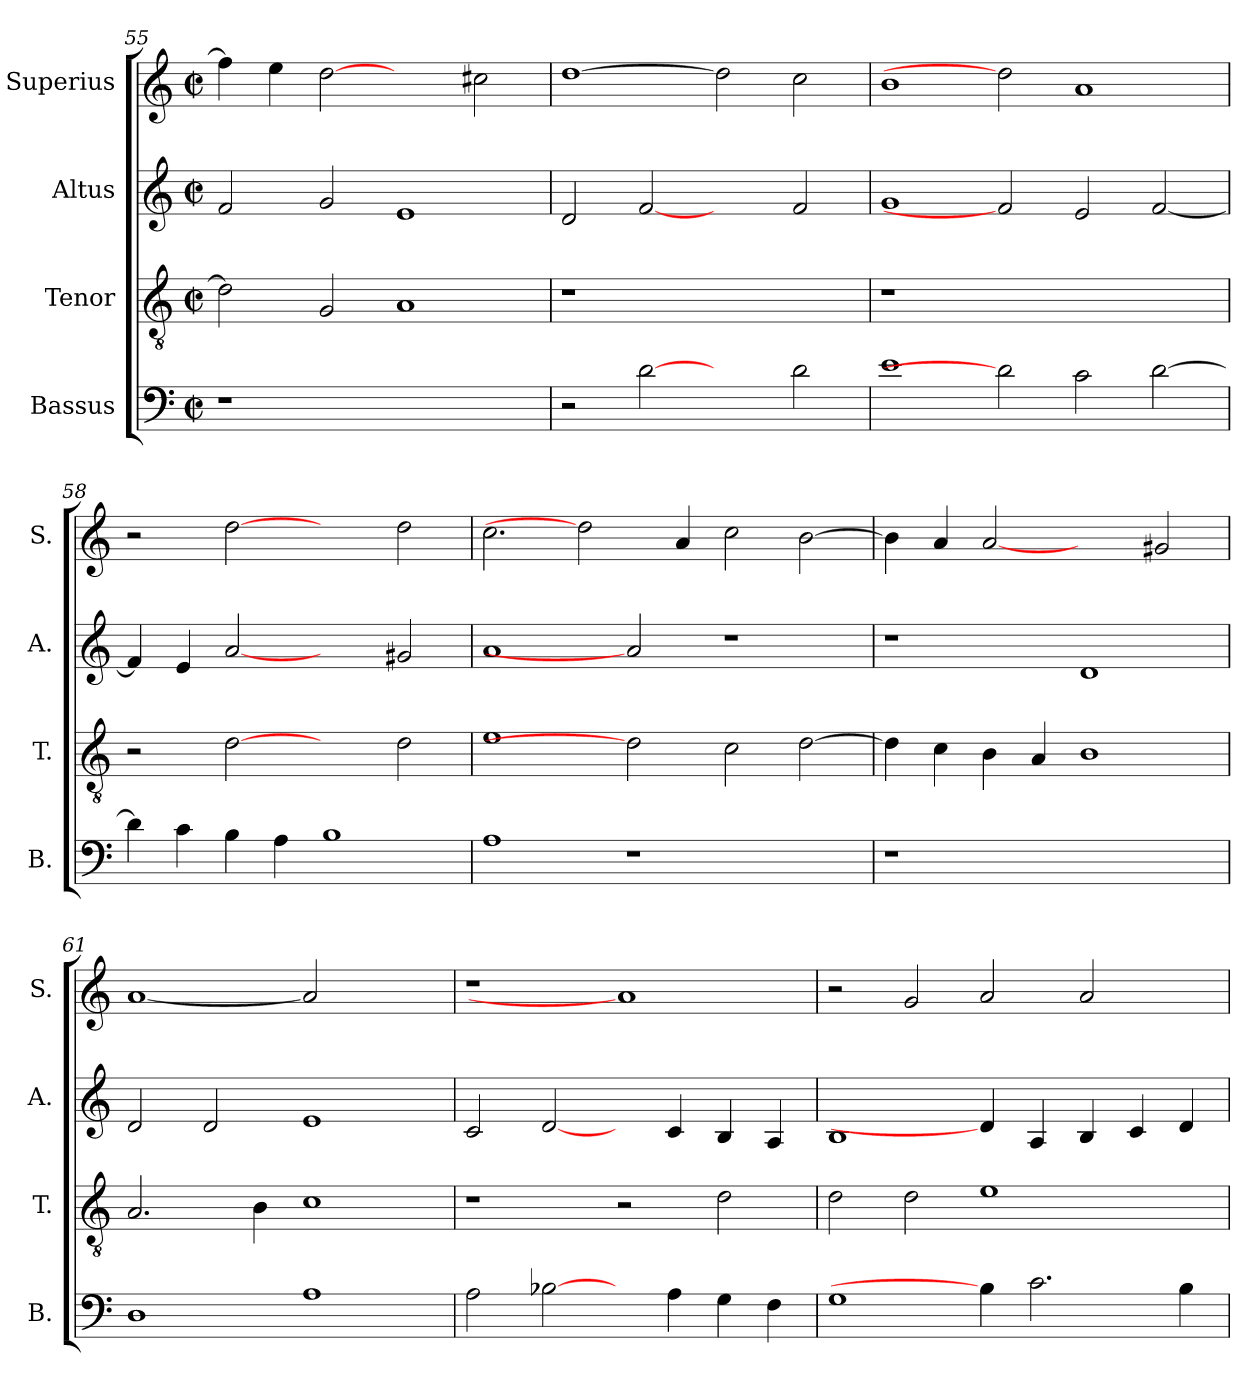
**kern	**kern	**kern	**kern
*part4	*part3	*part2	*part1
*staff4	*staff3	*staff2	*staff1
*I"Bassus	*I"Tenor	*I"Altus	*I"Superius
*I'B.	*I'T.	*I'A.	*I'S.
*clefF4	*clefGv2	*clefG2	*clefG2
*	*ITrd7c12	*	*
*k[]	*k[]	*k[]	*k[]
*C:	*C:	*C:	*C:
*M2/2	*M2/2	*M2/2	*M2/2
*met(c|)	*met(c|)	*met(c|)	*met(c|)
=55	=55	=55	=55
!LO:N:vis=1	!	!	!
1r	2Di\]	2fi/	4ffi\]
.	.	.	4eei\
.	2GGi/	2gi/	[2ddi
1ryy	1AAi	1ei	2ryy
.	.	.	2cc#Xi\
!!LO:LB:g=z
=56	=56	=56	=56
!	!LO:N:vis=1	!	!
2r	1r	2di/	[1ddi
[2di	.	[2fi	.
2ryy	1ryy	2ryy	2ddi]
2di\	.	2fi/	2cci\
=57	=57	=57	=57
!	!LO:N:vis=1	!	!
1ei	1r	1gi	1bi
2di]	1.ryy	2fi]	2ddi]
2ci\	.	2ei/	1ai
[>2di\	.	[<2fi/	.
=58	=58	=58	=58
4di\]	2r	4fi/]	2r
4ci\	.	4ei/	.
4Bi\	[2Di	[2ai	[2ddi
4Ai\	.	.	.
1Bi	2ryy	2ryy	2ryy
.	2Di\	2g#Xi/	2ddi\
=59	=59	=59	=59
1Ai	1Ei	1ai	2.cci\
.	.	.	2ddi]
1r	2Di]	2ai]	.
.	.	.	4ai/
.	2Ci\	1r	2cci\
2ryy	[>2Di\	.	[>2bi\
=60	=60	=60	=60
!LO:N:vis=1	!	!	!
1r	4Di\]	1r	4bi\]
.	4Ci\	.	4ai/
.	4BBi\	.	[2ai
.	4AAi/	.	.
1ryy	1BBi	1di	2ryy
.	.	.	2g#Xi/
=61	=61	=61	=61
1Di	2.AAi/	2di/	[1ai
.	.	2di/	.
.	4BBi\	.	.
1Ai	1Ci	1ei	2ai]
.	.	.	2ryy
!!LO:PB:g=z
=62	=62	=62	=62
!	!	!	!LO:N:vis=1
2Ai\	1r	2ci/	1r
[2B-Xi\	.	[2di/	.
4ryy	2r	4ryy	1ai]
4Ai\	.	4ci/	.
4Gi\	2Di\	4Bi/	.
4Fi\	.	4Ai/	.
=63	=63	=63	=63
1Gi	2Di\	1Bi	2r
.	2Di\	.	2gi/
4B-i\]	1Ei	4di/]	2ai/
2.ci\	.	4Ai/	.
.	.	4Bi/	2ai/
.	.	4ci/	.
4Bi\	4ryy	4di/	4ryy
=	=	=	=
*-	*-	*-	*-
